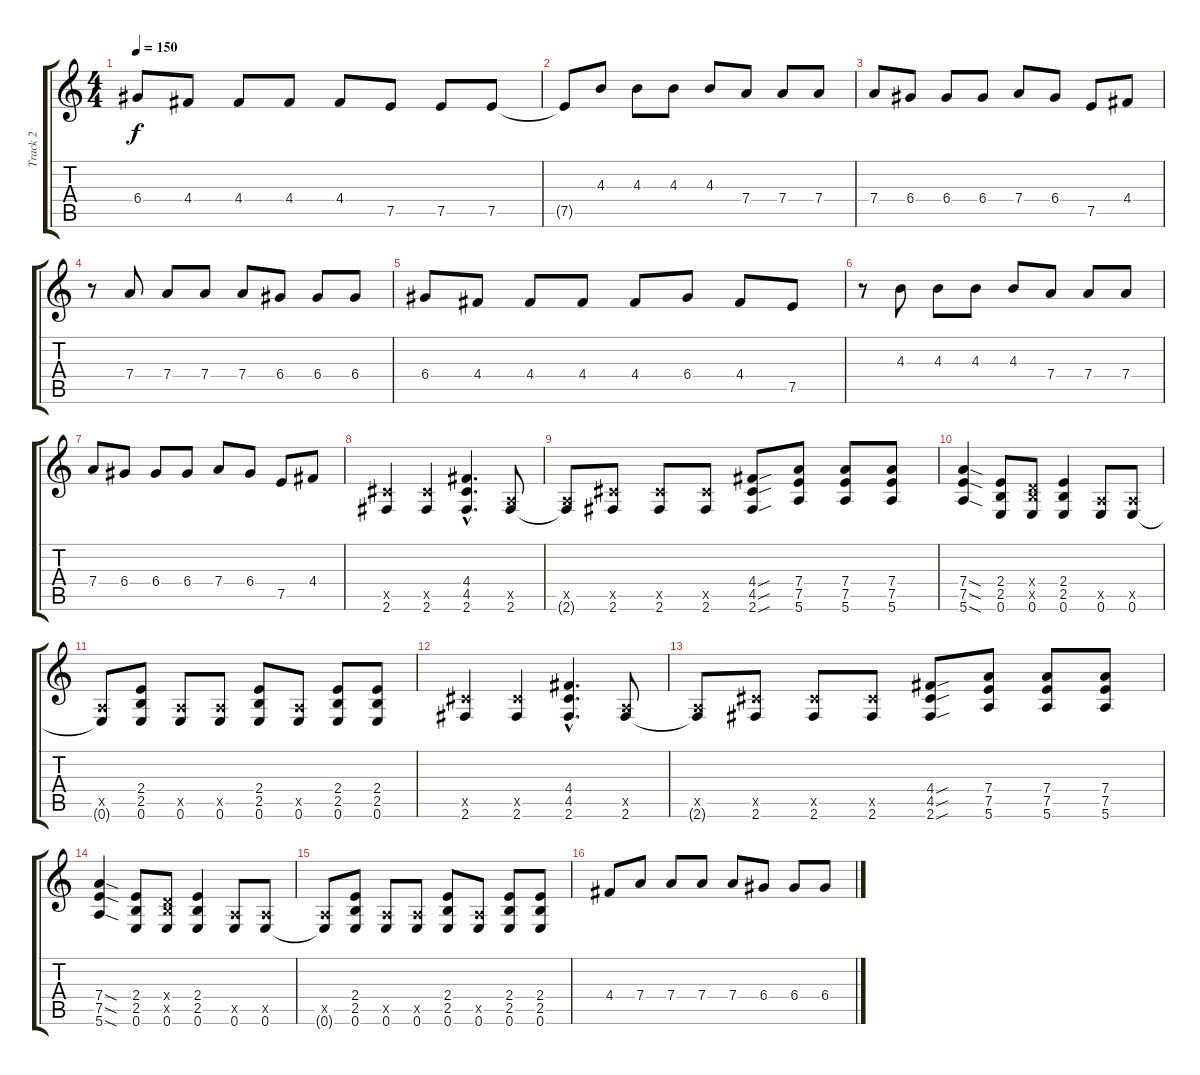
\track ("Track 2" "Track 2") {instrument distortionguitar}
\staff {score tabs}
\tuning (E4 B3 G3 D3 A2 E2) {hide}
\ts (4 4)
\tempo 150
\clef g2
\ks c
6.4.8{dy f} 4.4.8 4.4.8 4.4.8 4.4.8 7.5.8 7.5.8 7.5.8 |
7.5{t}.8 4.3.8 4.3.8 4.3.8 4.3.8 7.4.8 7.4.8 7.4.8 |
7.4.8 6.4.8 6.4.8 6.4.8 7.4.8 6.4.8 7.5.8 4.4.8 |
r.8 7.4.8 7.4.8 7.4.8 7.4.8 6.4.8 6.4.8 6.4.8 |
6.4.8 4.4.8 4.4.8 4.4.8 4.4.8 6.4.8 4.4.8 7.5.8 |
r.8 4.3.8 4.3.8 4.3.8 4.3.8 7.4.8 7.4.8 7.4.8 |
7.4.8 6.4.8 6.4.8 6.4.8 7.4.8 6.4.8 7.5.8 4.4.8 |
(4.5{x} 2.6).4 (4.5{x} 2.6).4 (4.4{hac} 4.5{hac} 2.6{hac}).4{d} (0.5{x} 2.6).8 |
(0.5{x} 2.6{t}).8 (4.5{x} 2.6).8 (4.5{x} 2.6).8 (4.5{x} 2.6).8 (4.4{sou} 4.5{sou} 2.6{sou}).8 (7.4 7.5 5.6).8 (7.4 7.5 5.6).8 (7.4 7.5 5.6).8 |
(7.4{sod} 7.5{sod} 5.6{sod}).4 (2.4 2.5 0.6).8 (0.4{x} 2.5{x} 0.6).8 (2.4 2.5 0.6).4 (0.5{x} 0.6).8 (0.5{x} 0.6).8 |
(0.5{x} 0.6{t}).8 (2.4 2.5 0.6).8 (0.5{x} 0.6).8 (0.5{x} 0.6).8 (2.4 2.5 0.6).8 (0.5{x} 0.6).8 (2.4 2.5 0.6).8 (2.4 2.5 0.6).8 |
(4.5{x} 2.6).4 (4.5{x} 2.6).4 (4.4{hac} 4.5{hac} 2.6{hac}).4{d} (0.5{x} 2.6).8 |
(0.5{x} 2.6{t}).8 (4.5{x} 2.6).8 (4.5{x} 2.6).8 (4.5{x} 2.6).8 (4.4{sou} 4.5{sou} 2.6{sou}).8 (7.4 7.5 5.6).8 (7.4 7.5 5.6).8 (7.4 7.5 5.6).8 |
(7.4{sod} 7.5{sod} 5.6{sod}).4 (2.4 2.5 0.6).8 (0.4{x} 2.5{x} 0.6).8 (2.4 2.5 0.6).4 (0.5{x} 0.6).8 (0.5{x} 0.6).8 |
(0.5{x} 0.6{t}).8 (2.4 2.5 0.6).8 (0.5{x} 0.6).8 (0.5{x} 0.6).8 (2.4 2.5 0.6).8 (0.5{x} 0.6).8 (2.4 2.5 0.6).8 (2.4 2.5 0.6).8 |
4.4.8 7.4.8 7.4.8 7.4.8 7.4.8 6.4.8 6.4.8 6.4.8
